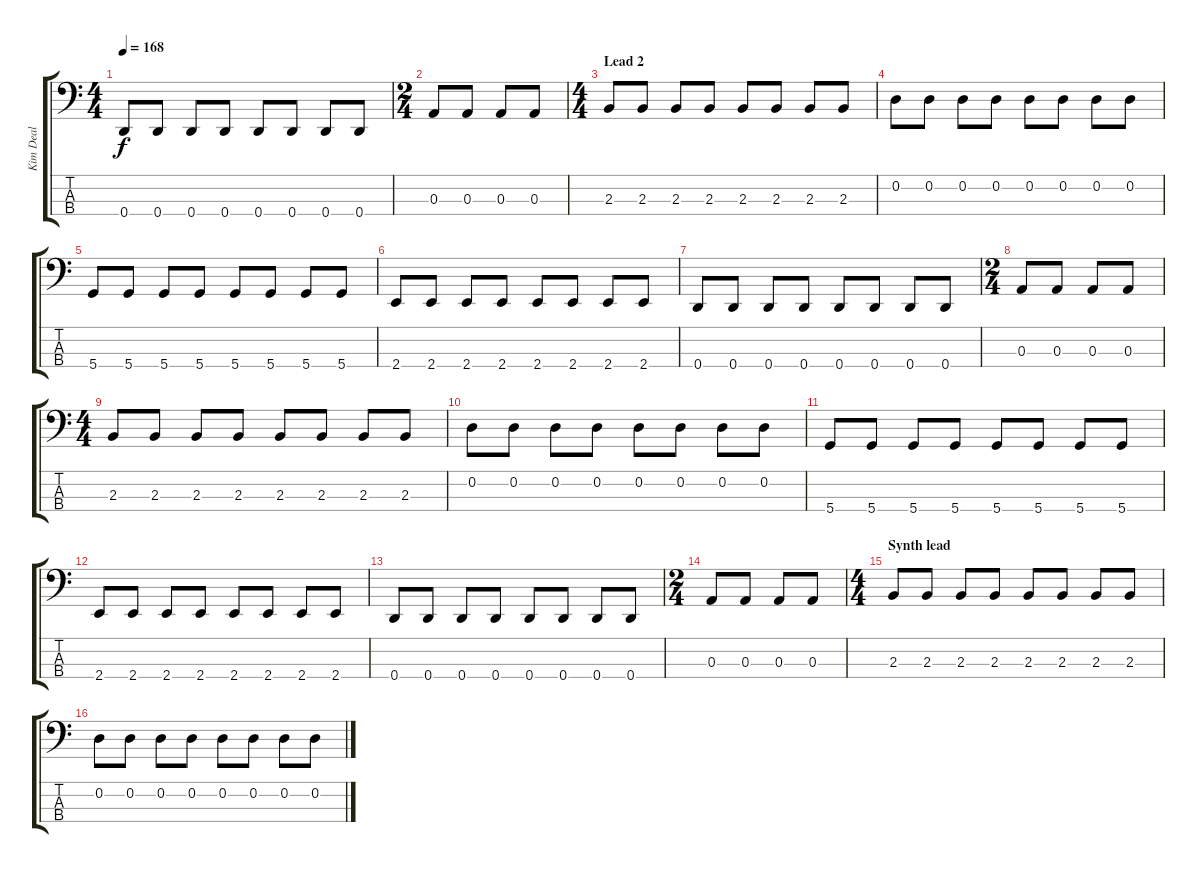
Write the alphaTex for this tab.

\track ("Kim Deal" "Kim Deal") {instrument electricbasspick}
\staff {score tabs}
\tuning (G2 D2 A1 D1) {hide}
\ts (4 4)
\tempo 168
\clef f4
\ks c
0.4.8{dy f} 0.4.8 0.4.8 0.4.8 0.4.8 0.4.8 0.4.8 0.4.8 |
\ts (2 4)
0.3.8 0.3.8 0.3.8 0.3.8 |
\ts (4 4)
\section ("" "Lead 2")
2.3.8 2.3.8 2.3.8 2.3.8 2.3.8 2.3.8 2.3.8 2.3.8 |
0.2.8 0.2.8 0.2.8 0.2.8 0.2.8 0.2.8 0.2.8 0.2.8 |
5.4.8 5.4.8 5.4.8 5.4.8 5.4.8 5.4.8 5.4.8 5.4.8 |
2.4.8 2.4.8 2.4.8 2.4.8 2.4.8 2.4.8 2.4.8 2.4.8 |
0.4.8 0.4.8 0.4.8 0.4.8 0.4.8 0.4.8 0.4.8 0.4.8 |
\ts (2 4)
0.3.8 0.3.8 0.3.8 0.3.8 |
\ts (4 4)
2.3.8 2.3.8 2.3.8 2.3.8 2.3.8 2.3.8 2.3.8 2.3.8 |
0.2.8 0.2.8 0.2.8 0.2.8 0.2.8 0.2.8 0.2.8 0.2.8 |
5.4.8 5.4.8 5.4.8 5.4.8 5.4.8 5.4.8 5.4.8 5.4.8 |
2.4.8 2.4.8 2.4.8 2.4.8 2.4.8 2.4.8 2.4.8 2.4.8 |
0.4.8 0.4.8 0.4.8 0.4.8 0.4.8 0.4.8 0.4.8 0.4.8 |
\ts (2 4)
0.3.8 0.3.8 0.3.8 0.3.8 |
\ts (4 4)
\section ("" "Synth lead")
2.3.8 2.3.8 2.3.8 2.3.8 2.3.8 2.3.8 2.3.8 2.3.8 |
0.2.8 0.2.8 0.2.8 0.2.8 0.2.8 0.2.8 0.2.8 0.2.8
